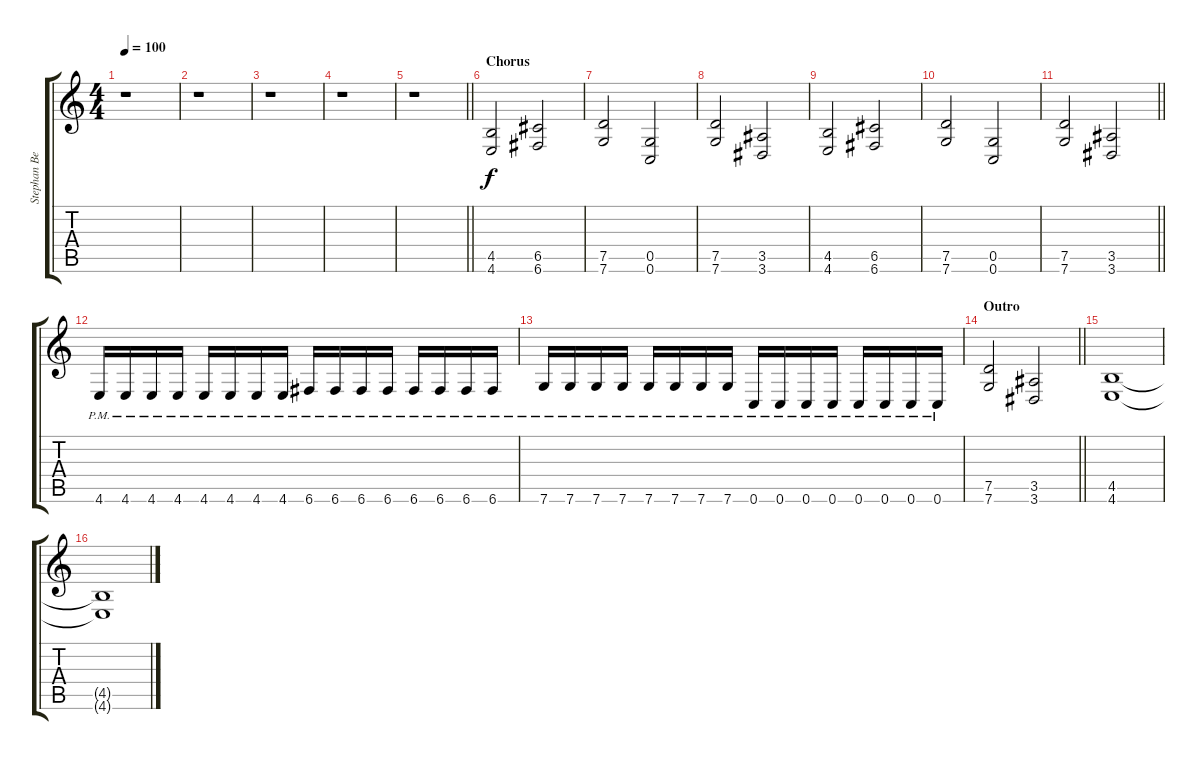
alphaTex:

\track ("Stephan Benfante" "Stephan Be") {instrument distortionguitar}
\staff {score tabs}
\tuning (D4 A3 F3 C3 G2 C2) {hide}
\ts (4 4)
\tempo 100
\clef g2
\ks c
r.1{dy f} |
r.1 |
r.1 |
r.1 |
\barLineRight lightlight
r.1 |
\section ("" "Chorus")
(4.5 4.6).2 (6.5 6.6).2 |
(7.5 7.6).2 (0.5 0.6).2 |
(7.5 7.6).2 (3.5 3.6).2 |
(4.5 4.6).2 (6.5 6.6).2 |
(7.5 7.6).2 (0.5 0.6).2 |
\barLineRight lightlight
(7.5 7.6).2 (3.5 3.6).2 |
4.6{pm}.16 4.6{pm}.16 4.6{pm}.16 4.6{pm}.16 4.6{pm}.16 4.6{pm}.16 4.6{pm}.16 4.6{pm}.16 6.6{pm}.16 6.6{pm}.16 6.6{pm}.16 6.6{pm}.16 6.6{pm}.16 6.6{pm}.16 6.6{pm}.16 6.6{pm}.16 |
7.6{pm}.16 7.6{pm}.16 7.6{pm}.16 7.6{pm}.16 7.6{pm}.16 7.6{pm}.16 7.6{pm}.16 7.6{pm}.16 0.6{pm}.16 0.6{pm}.16 0.6{pm}.16 0.6{pm}.16 0.6{pm}.16 0.6{pm}.16 0.6{pm}.16 0.6{pm}.16 |
\section ("" "Outro")
\barLineRight lightlight
(7.5 7.6).2 (3.5 3.6).2 |
(4.5 4.6).1{volume 10} |
(4.5{t} 4.6{t}).1
